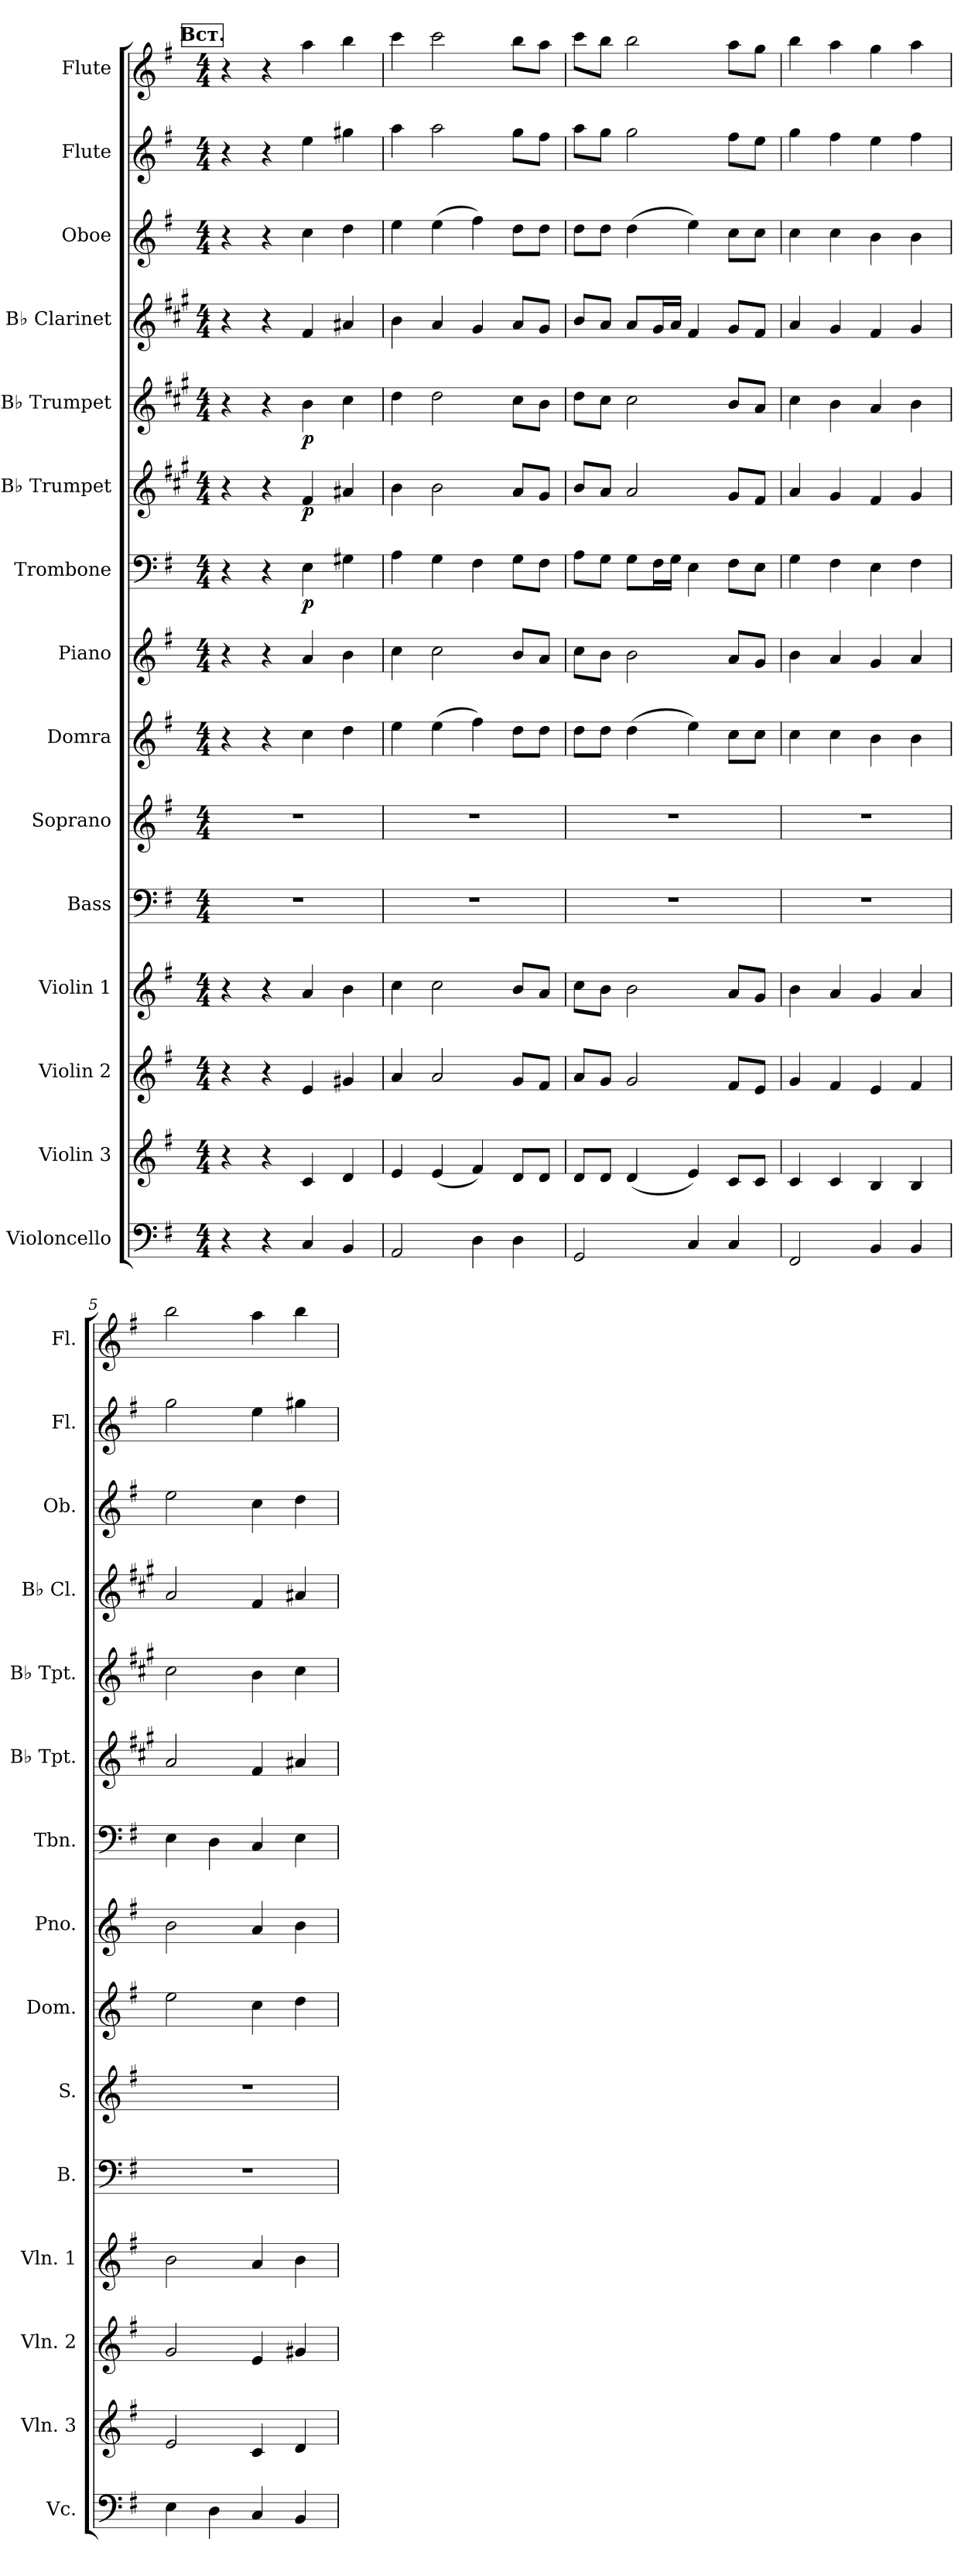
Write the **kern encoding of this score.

**kern	**kern	**kern	**kern	**kern	**kern	**kern	**kern	**kern	**dynam	**kern	**dynam	**kern	**dynam	**kern	**kern	**kern	**kern
*part15	*part14	*part13	*part12	*part11	*part10	*part9	*part8	*part7	*part7	*part6	*part6	*part5	*part5	*part4	*part3	*part2	*part1
*staff15	*staff14	*staff13	*staff12	*staff11	*staff10	*staff9	*staff8	*staff7	*staff7	*staff6	*staff6	*staff5	*staff5	*staff4	*staff3	*staff2	*staff1
*I"Violoncello	*I"Violin 3	*I"Violin 2	*I"Violin 1	*I"Bass	*I"Soprano	*I"Domra	*I"Piano	*I"Trombone	*	*I"B♭ Trumpet	*	*I"B♭ Trumpet	*	*I"B♭ Clarinet	*I"Oboe	*I"Flute	*I"Flute
*I'Vc.	*I'Vln. 3	*I'Vln. 2	*I'Vln. 1	*I'B.	*I'S.	*I'Dom.	*I'Pno.	*I'Tbn.	*	*I'B♭ Tpt.	*	*I'B♭ Tpt.	*	*I'B♭ Cl.	*I'Ob.	*I'Fl.	*I'Fl.
*clefF4	*clefG2	*clefG2	*clefG2	*clefF4	*clefG2	*clefG2	*clefG2	*clefF4	*	*clefG2	*	*clefG2	*	*clefG2	*clefG2	*clefG2	*clefG2
*	*	*	*	*	*	*	*	*	*	*ITrd1c2	*	*ITrd1c2	*	*ITrd1c2	*	*	*
*k[f#]	*k[f#]	*k[f#]	*k[f#]	*k[f#]	*k[f#]	*k[f#]	*k[f#]	*k[f#]	*	*k[f#]	*	*k[f#]	*	*k[f#]	*k[f#]	*k[f#]	*k[f#]
*M4/4	*M4/4	*M4/4	*M4/4	*M4/4	*M4/4	*M4/4	*M4/4	*M4/4	*	*M4/4	*	*M4/4	*	*M4/4	*M4/4	*M4/4	*M4/4
*MM80	*MM80	*MM80	*MM80	*MM80	*MM80	*MM80	*MM80	*MM80	*	*MM80	*	*MM80	*	*MM80	*MM80	*MM80	*MM80
!!LO:REH:place=s1:a:B:fs=14:t=Вст.
=1	=1	=1	=1	=1	=1	=1	=1	=1	=1	=1	=1	=1	=1	=1	=1	=1	=1
4r	4r	4r	4r	1r	1r	4r	4r	4r	.	4r	.	4r	.	4r	4r	4r	4r
4r	4r	4r	4r	.	.	4r	4r	4r	.	4r	.	4r	.	4r	4r	4r	4r
!	!	!	!	!	!	!	!	!	!LO:DY:b	!	!LO:DY:b	!	!LO:DY:b	!	!	!	!
4C/	4c/	4e/	4a/	.	.	4cc\	4a/	4E\	p	4e/	p	4a\	p	4e/	4cc\	4ee\	4aa\
4BB/	4d/	4g#X/	4b\	.	.	4dd\	4b\	4G#X\	.	4g#X/	.	4b\	.	4g#X/	4dd\	4gg#X\	4bb\
=2	=2	=2	=2	=2	=2	=2	=2	=2	=2	=2	=2	=2	=2	=2	=2	=2	=2
2AA/	4e/	4a/	4cc\	1r	1r	4ee\	4cc\	4A\	.	4a\	.	4cc\	.	4a\	4ee\	4aa\	4ccc\
.	(<4e/	2a/	2cc\	.	.	(>4ee\	2cc\	4G\	.	2a\	.	2cc\	.	4g/	(>4ee\	2aa\	2ccc\
4D\	4f#/)	.	.	.	.	4ff#\)	.	4F#\	.	.	.	.	.	4f#/	4ff#\)	.	.
4D\	8d/L	8g/L	8b/L	.	.	8dd\L	8b/L	8G\L	.	8g/L	.	8b\L	.	8g/L	8dd\L	8gg\L	8bb\L
.	8d/J	8f#/J	8a/J	.	.	8dd\J	8a/J	8F#\J	.	8f#/J	.	8a\J	.	8f#/J	8dd\J	8ff#\J	8aa\J
=3	=3	=3	=3	=3	=3	=3	=3	=3	=3	=3	=3	=3	=3	=3	=3	=3	=3
2GG/	8d/L	8a/L	8cc\L	1r	1r	8dd\L	8cc\L	8A\L	.	8a/L	.	8cc\L	.	8a/L	8dd\L	8aa\L	8ccc\L
.	8d/J	8g/J	8b\J	.	.	8dd\J	8b\J	8G\J	.	8g/J	.	8b\J	.	8g/J	8dd\J	8gg\J	8bb\J
.	(<4d/	2g/	2b\	.	.	(>4dd\	2b\	8G\L	.	2g/	.	2b\	.	8g/L	(>4dd\	2gg\	2bb\
.	.	.	.	.	.	.	.	16F#\L	.	.	.	.	.	16f#/L	.	.	.
.	.	.	.	.	.	.	.	16G\JJ	.	.	.	.	.	16g/JJ	.	.	.
4C/	4e/)	.	.	.	.	4ee\)	.	4E\	.	.	.	.	.	4e/	4ee\)	.	.
4C/	8c/L	8f#/L	8a/L	.	.	8cc\L	8a/L	8F#\L	.	8f#/L	.	8a/L	.	8f#/L	8cc\L	8ff#\L	8aa\L
.	8c/J	8e/J	8g/J	.	.	8cc\J	8g/J	8E\J	.	8e/J	.	8g/J	.	8e/J	8cc\J	8ee\J	8gg\J
=4	=4	=4	=4	=4	=4	=4	=4	=4	=4	=4	=4	=4	=4	=4	=4	=4	=4
2FF#/	4c/	4g/	4b\	1r	1r	4cc\	4b\	4G\	.	4g/	.	4b\	.	4g/	4cc\	4gg\	4bb\
.	4c/	4f#/	4a/	.	.	4cc\	4a/	4F#\	.	4f#/	.	4a\	.	4f#/	4cc\	4ff#\	4aa\
4BB/	4B/	4e/	4g/	.	.	4b\	4g/	4E\	.	4e/	.	4g/	.	4e/	4b\	4ee\	4gg\
4BB/	4B/	4f#/	4a/	.	.	4b\	4a/	4F#\	.	4f#/	.	4a\	.	4f#/	4b\	4ff#\	4aa\
!!LO:PB:g=z
=5	=5	=5	=5	=5	=5	=5	=5	=5	=5	=5	=5	=5	=5	=5	=5	=5	=5
4E\	2e/	2g/	2b\	1r	1r	2ee\	2b\	4E\	.	2g/	.	2b\	.	2g/	2ee\	2gg\	2bb\
4D\	.	.	.	.	.	.	.	4D\	.	.	.	.	.	.	.	.	.
4C/	4c/	4e/	4a/	.	.	4cc\	4a/	4C/	.	4e/	.	4a\	.	4e/	4cc\	4ee\	4aa\
4BB/	4d/	4g#X/	4b\	.	.	4dd\	4b\	4E\	.	4g#X/	.	4b\	.	4g#X/	4dd\	4gg#X\	4bb\
=	=	=	=	=	=	=	=	=	=	=	=	=	=	=	=	=	=
*-	*-	*-	*-	*-	*-	*-	*-	*-	*-	*-	*-	*-	*-	*-	*-	*-	*-
